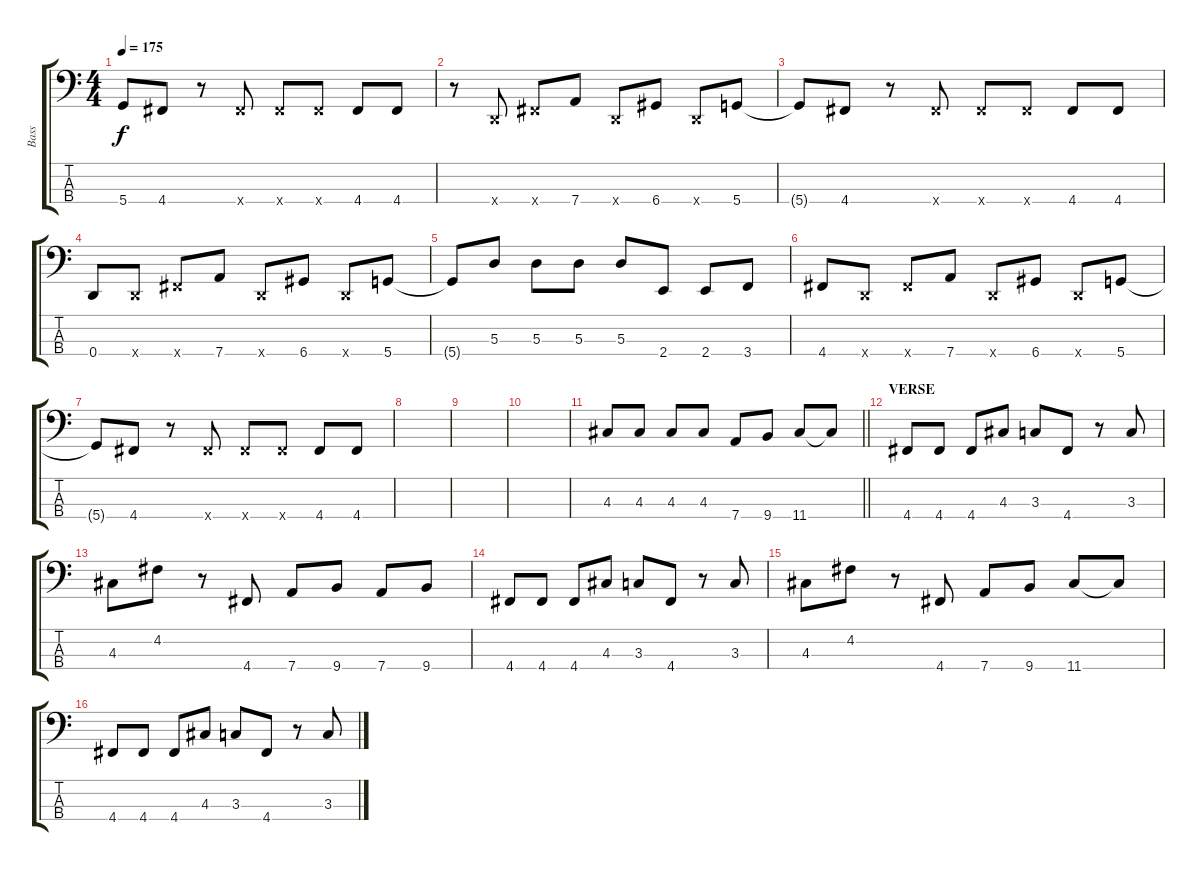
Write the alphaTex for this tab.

\track ("Bass" "Bass") {instrument electricbasspick}
\staff {score tabs}
\tuning (G2 D2 A1 D1) {hide}
\ts (4 4)
\tempo 175
\clef f4
\ks c
5.4{t}.8{dy f} 4.4.8 r.8 4.4{x}.8 4.4{x}.8 4.4{x}.8 4.4.8 4.4.8 |
r.8 0.4{x}.8 4.4{x}.8 7.4.8 0.4{x}.8 6.4.8 0.4{x}.8 5.4.8 |
5.4{t}.8 4.4.8 r.8 4.4{x}.8 4.4{x}.8 4.4{x}.8 4.4.8 4.4.8 |
0.4.8 0.4{x}.8 4.4{x}.8 7.4.8 0.4{x}.8 6.4.8 0.4{x}.8 5.4.8 |
5.4{t}.8 5.3.8 5.3.8 5.3.8 5.3.8 2.4.8 2.4.8 3.4.8 |
4.4.8 0.4{x}.8 4.4{x}.8 7.4.8 0.4{x}.8 6.4.8 0.4{x}.8 5.4.8 |
5.4{t}.8 4.4.8 r.8 4.4{x}.8 4.4{x}.8 4.4{x}.8 4.4.8 4.4.8 |
|
|
|
\barLineRight lightlight
4.3.8 4.3.8 4.3.8 4.3.8 7.4.8 9.4.8 11.4.8 11.4{t}.8 |
\section ("" "VERSE")
4.4.8 4.4.8 4.4.8 4.3.8 3.3.8 4.4.8 r.8 3.3.8 |
4.3.8 4.2.8 r.8 4.4.8 7.4.8 9.4.8 7.4.8 9.4.8 |
4.4.8 4.4.8 4.4.8 4.3.8 3.3.8 4.4.8 r.8 3.3.8 |
4.3.8 4.2.8 r.8 4.4.8 7.4.8 9.4.8 11.4.8 11.4{t}.8 |
4.4.8 4.4.8 4.4.8 4.3.8 3.3.8 4.4.8 r.8 3.3.8
